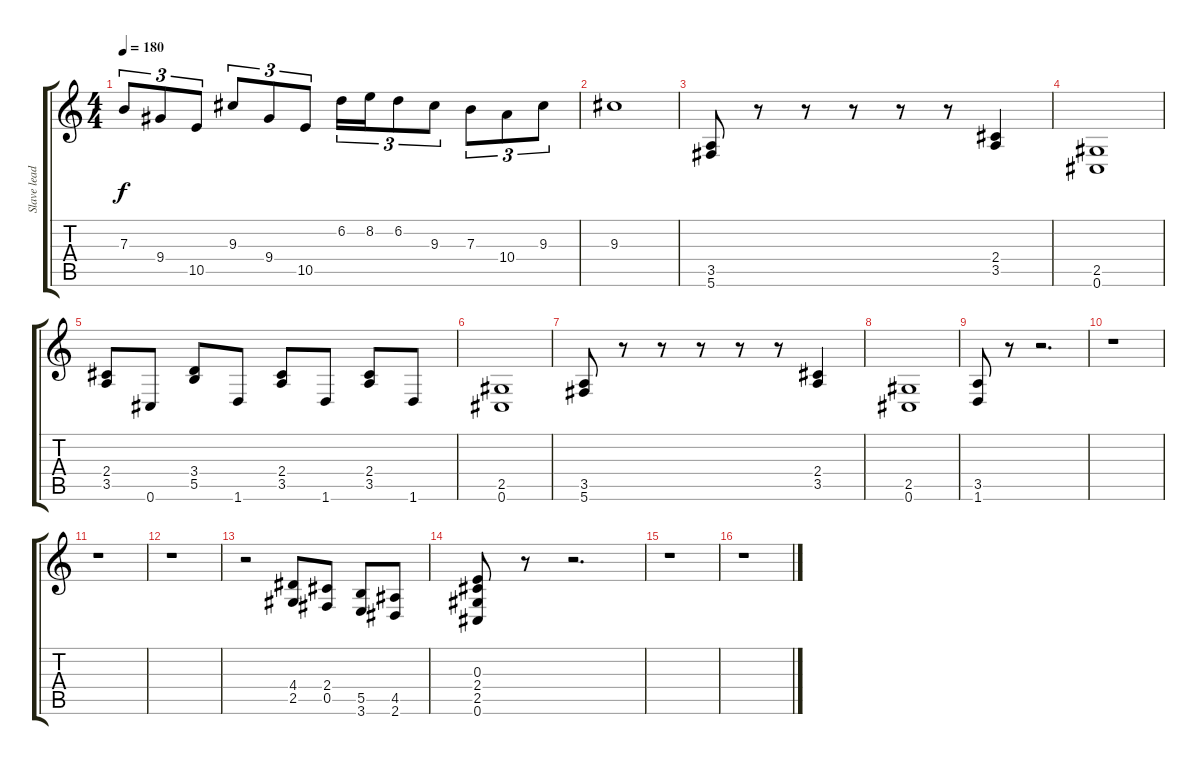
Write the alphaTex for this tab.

\track ("Slave lead guitar(fred)" "Slave lead") {instrument distortionguitar}
\staff {score tabs}
\tuning (Db4 Ab3 E3 B2 Gb2 Db2) {hide}
\ts (4 4)
\tempo 180
\clef g2
\ks c
7.3.8{tu (3 2) dy f} 9.4.8{tu (3 2)} 10.5.8{tu (3 2)} 9.3.8{tu (3 2)} 9.4.8{tu (3 2)} 10.5.8{tu (3 2)} 6.2.16{tu (3 2)} 8.2.16{tu (3 2)} 6.2.8{tu (3 2)} 9.3.8{tu (3 2)} 7.3.8{tu (3 2)} 10.4.8{tu (3 2)} 9.3.8{tu (3 2)} |
9.3.1 |
(3.5 5.6).8 r.8 r.8 r.8 r.8 r.8 (2.4 3.5).4 |
(2.5 0.6).1 |
(2.4 3.5).8 0.6.8 (3.4 5.5).8 1.6.8 (2.4 3.5).8 1.6.8 (2.4 3.5).8 1.6.8 |
(2.5 0.6).1 |
(3.5 5.6).8 r.8 r.8 r.8 r.8 r.8 (2.4 3.5).4 |
(2.5 0.6).1 |
(3.5 1.6).8 r.8 r.2{d} |
r.1 |
r.1 |
r.1 |
r.2 (4.4 2.5).8 (2.4 0.5).8 (5.5 3.6).8 (4.5 2.6).8 |
(0.3 2.4 2.5 0.6).8 r.8 r.2{d} |
r.1 |
r.1
